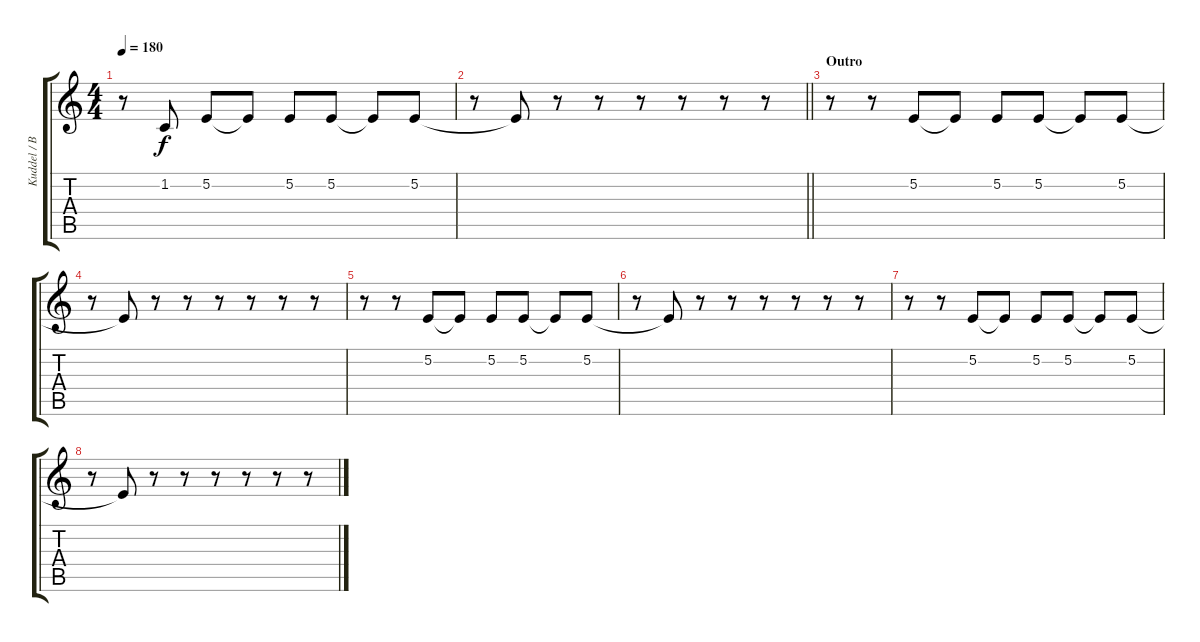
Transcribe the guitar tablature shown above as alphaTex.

\track ("Kuddel / Breiti / Andi" "Kuddel / B") {instrument violin}
\staff {score tabs}
\tuning (E4 B3 G3 D3 A2 E2) {hide}
\ts (4 4)
\tempo 180
\clef g2
\ks c
r.8{dy f} 1.2{t}.8 5.2.8 5.2{t}.8 5.2.8 5.2.8 5.2{t}.8 5.2.8 |
\barLineRight lightlight
r.8 5.2{t}.8 r.8 r.8 r.8 r.8 r.8 r.8 |
\section ("" "Outro")
r.8 r.8 5.2.8 5.2{t}.8 5.2.8 5.2.8 5.2{t}.8 5.2.8 |
r.8 5.2{t}.8 r.8 r.8 r.8 r.8 r.8 r.8 |
r.8 r.8 5.2.8 5.2{t}.8 5.2.8 5.2.8 5.2{t}.8 5.2.8 |
r.8 5.2{t}.8 r.8 r.8 r.8 r.8 r.8 r.8 |
r.8 r.8 5.2.8 5.2{t}.8 5.2.8 5.2.8 5.2{t}.8 5.2.8 |
r.8 5.2{t}.8 r.8 r.8 r.8 r.8 r.8 r.8
